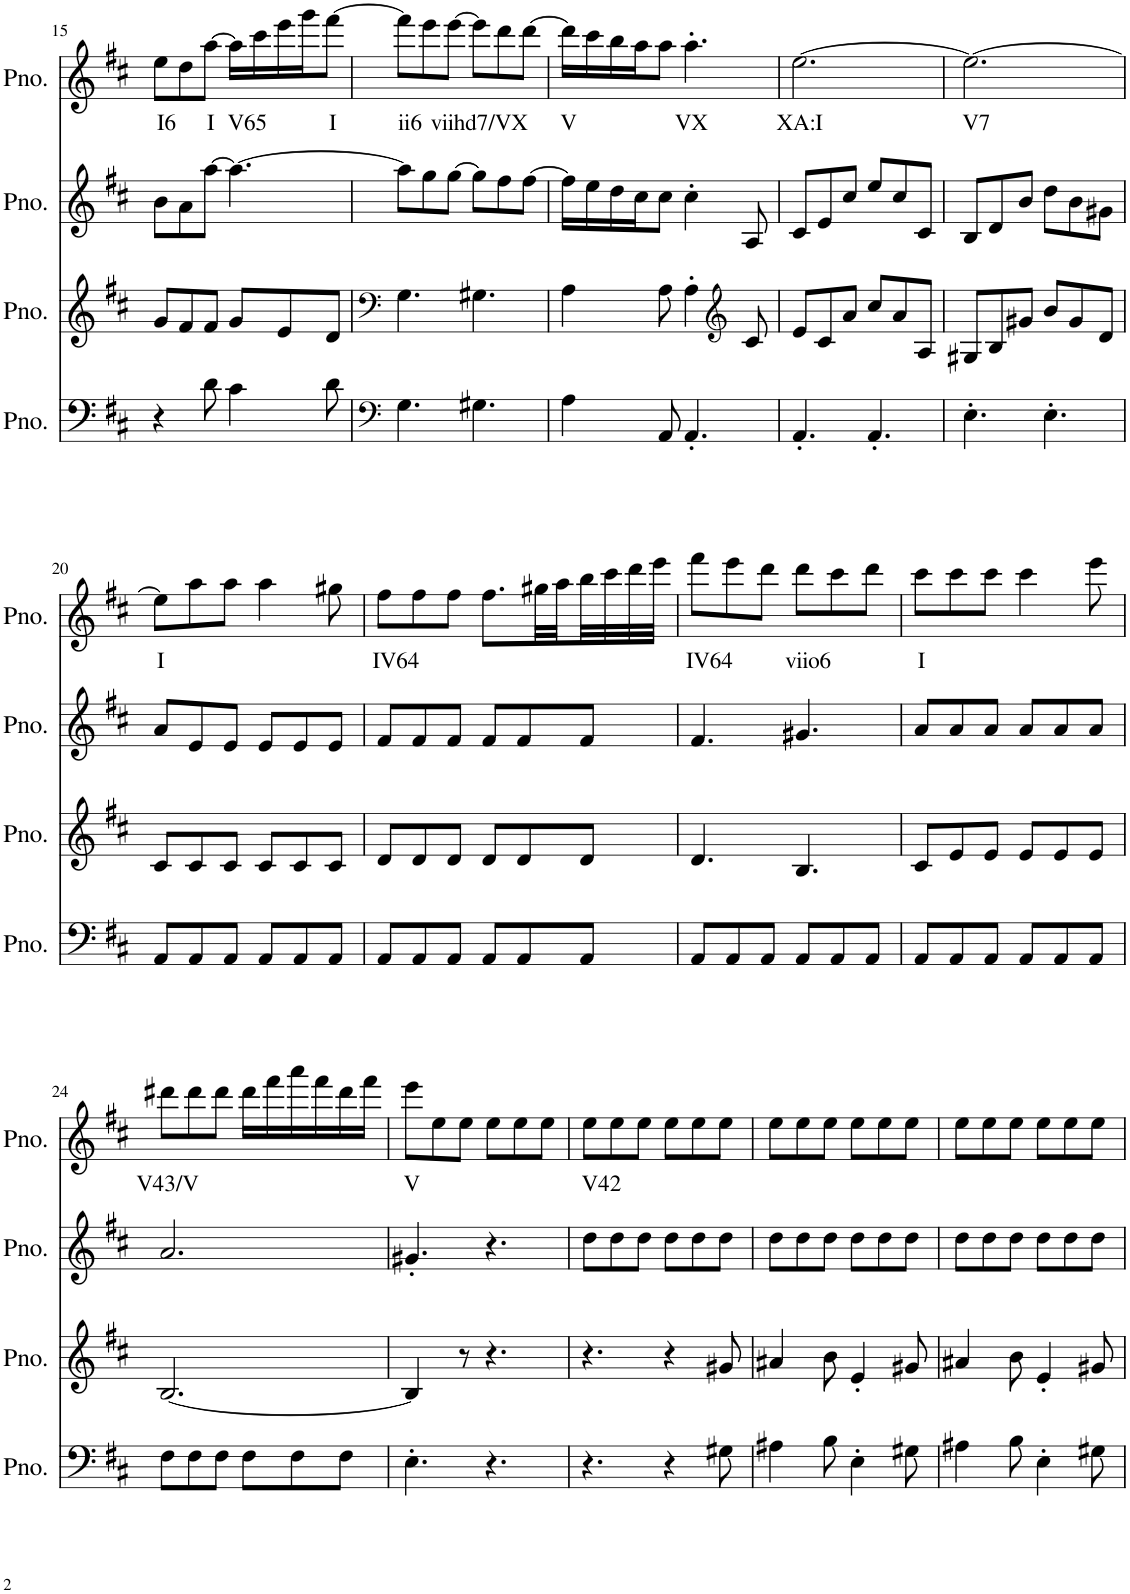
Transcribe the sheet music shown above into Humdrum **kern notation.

**kern	**kern	**kern	**kern	**text
*part4	*part3	*part2	*part1	*part1
*staff4	*staff3	*staff2	*staff1	*staff1
*I"Piano	*I"Piano	*I"Piano	*I"Piano, MIDI File Track 4 Ch4	*
*I'Pno.	*I'Pno.	*I'Pno.	*I'Pno.	*
!!LO:PB:g=z
*clefF4	*clefG2	*clefG2	*clefG2	*
*k[f#c#]	*k[f#c#]	*k[f#c#]	*k[f#c#]	*
*M6/8	*M6/8	*M6/8	*M6/8	*
=15	=15	=15	=15	=15
!	!	!	!	!LO:LY:b
4r	8g/L	8b\L	8ee\L	I6
.	8f#/	8a\	8dd\	.
!	!	!	!	!LO:LY:b
8d\	8f#/J	[8aa\J	[8aa\J	I
!	!	!	!	!LO:LY:b
4c#\	8g/L	4.aa\_	16aa\LL]	V65
.	.	.	16ccc#\	.
.	8e/	.	16eee\	.
.	.	.	16ggg\J	.
!	!	!	!	!LO:LY:b
8d\	8d/J	.	[8fff#\J	I
=16	=16	=16	=16	=16
*clefF4	*clefF4	*	*	*
!	!	!	!	!LO:LY:b
4.G\	4.G\	8aa\L]	8fff#\L]	ii6
.	.	8gg\	8eee\	.
.	.	[8gg\J	[8eee\J	.
!	!	!	!	!LO:LY:b
4.G#X\	4.G#X\	8gg\L]	8eee\L]	viihd7/VX
.	.	8ff#\	8ddd\	.
.	.	[8ff#\J	[8ddd\J	.
=17	=17	=17	=17	=17
!	!	!	!	!LO:LY:b
4A\	4A\	16ff#\LL]	16ddd\LL]	V
.	.	16ee\	16ccc#\	.
.	.	16dd\	16bb\	.
.	.	16cc#\J	16aa\J	.
8AA/	8A\	8cc#\J	8aa\J	.
!	!	!	!	!LO:LY:b
4.AA'/	4A'\	4cc#'\	4.aa'\	VX
*	*clefG2	*	*	*
.	8c#/	8A/	.	.
=18	=18	=18	=18	=18
!	!	!	!	!LO:LY:b
4.AA'/	8e/L	8c#/L	[2.ee\	XA:I
.	8c#/	8e/	.	.
.	8a/J	8cc#/J	.	.
4.AA'/	8cc#/L	8ee/L	.	.
.	8a/	8cc#/	.	.
.	8A/J	8c#/J	.	.
=19	=19	=19	=19	=19
!	!	!	!	!LO:LY:b
4.E'\	8G#X/L	8B/L	2.ee\_	V7
.	8B/	8d/	.	.
.	8g#X/J	8b/J	.	.
4.E'\	8b/L	8dd\L	.	.
.	8g#/	8b\	.	.
.	8d/J	8g#X\J	.	.
!!LO:LB:g=z
=20	=20	=20	=20	=20
!	!	!	!	!LO:LY:b
8AA/L	8c#/L	8a/L	8ee\L]	I
8AA/	8c#/	8e/	8aa\	.
8AA/J	8c#/J	8e/J	8aa\J	.
8AA/L	8c#/L	8e/L	4aa\	.
8AA/	8c#/	8e/	.	.
8AA/J	8c#/J	8e/J	8gg#X\	.
=21	=21	=21	=21	=21
!	!	!	!	!LO:LY:b
8AA/L	8d/L	8f#/L	8ff#\L	IV64
8AA/	8d/	8f#/	8ff#\	.
8AA/J	8d/J	8f#/J	8ff#\J	.
8AA/L	8d/L	8f#/L	8.ff#\L	.
8AA/	8d/	8f#/	.	.
.	.	.	32gg#X\LL	.
.	.	.	32aa\	.
8AA/J	8d/J	8f#/J	32bb\	.
.	.	.	32ccc#\	.
.	.	.	32ddd\	.
.	.	.	32eee\JJJ	.
=22	=22	=22	=22	=22
!	!	!	!	!LO:LY:b
8AA/L	4.d/	4.f#/	8fff#\L	IV64
8AA/	.	.	8eee\	.
8AA/J	.	.	8ddd\J	.
!	!	!	!	!LO:LY:b
8AA/L	4.B/	4.g#X/	8ddd\L	viio6
8AA/	.	.	8ccc#\	.
8AA/J	.	.	8ddd\J	.
=23	=23	=23	=23	=23
!	!	!	!	!LO:LY:b
8AA/L	8c#/L	8a/L	8ccc#\L	I
8AA/	8e/	8a/	8ccc#\	.
8AA/J	8e/J	8a/J	8ccc#\J	.
8AA/L	8e/L	8a/L	4ccc#\	.
8AA/	8e/	8a/	.	.
8AA/J	8e/J	8a/J	8eee\	.
!!LO:LB:g=z
=24	=24	=24	=24	=24
!	!	!	!	!LO:LY:b
8F#\L	[2.B/	2.a/	8ddd#X\L	V43/V
8F#\	.	.	8ddd#\	.
8F#\J	.	.	8ddd#\J	.
8F#\L	.	.	16ddd#\LL	.
.	.	.	16fff#\	.
8F#\	.	.	16aaa\	.
.	.	.	16fff#\	.
8F#\J	.	.	16ddd#\	.
.	.	.	16fff#\JJ	.
=25	=25	=25	=25	=25
!	!	!	!	!LO:LY:b
4.E'\	4B/]	4.g#X'/	8eee\L	V
.	.	.	8ee\	.
.	8r	.	8ee\J	.
4.r	4.r	4.r	8ee\L	.
.	.	.	8ee\	.
.	.	.	8ee\J	.
=26	=26	=26	=26	=26
!	!	!	!	!LO:LY:b
4.r	4.r	8dd\L	8ee\L	V42
.	.	8dd\	8ee\	.
.	.	8dd\J	8ee\J	.
4r	4r	8dd\L	8ee\L	.
.	.	8dd\	8ee\	.
8G#X\	8g#X/	8dd\J	8ee\J	.
=27	=27	=27	=27	=27
4A#X\	4a#X/	8dd\L	8ee\L	.
.	.	8dd\	8ee\	.
8B\	8b\	8dd\J	8ee\J	.
4E'\	4e'/	8dd\L	8ee\L	.
.	.	8dd\	8ee\	.
8G#X\	8g#X/	8dd\J	8ee\J	.
=28	=28	=28	=28	=28
4A#X\	4a#X/	8dd\L	8ee\L	.
.	.	8dd\	8ee\	.
8B\	8b\	8dd\J	8ee\J	.
4E'\	4e'/	8dd\L	8ee\L	.
.	.	8dd\	8ee\	.
8G#X\	8g#X/	8dd\J	8ee\J	.
=	=	=	=	=
*-	*-	*-	*-	*-
